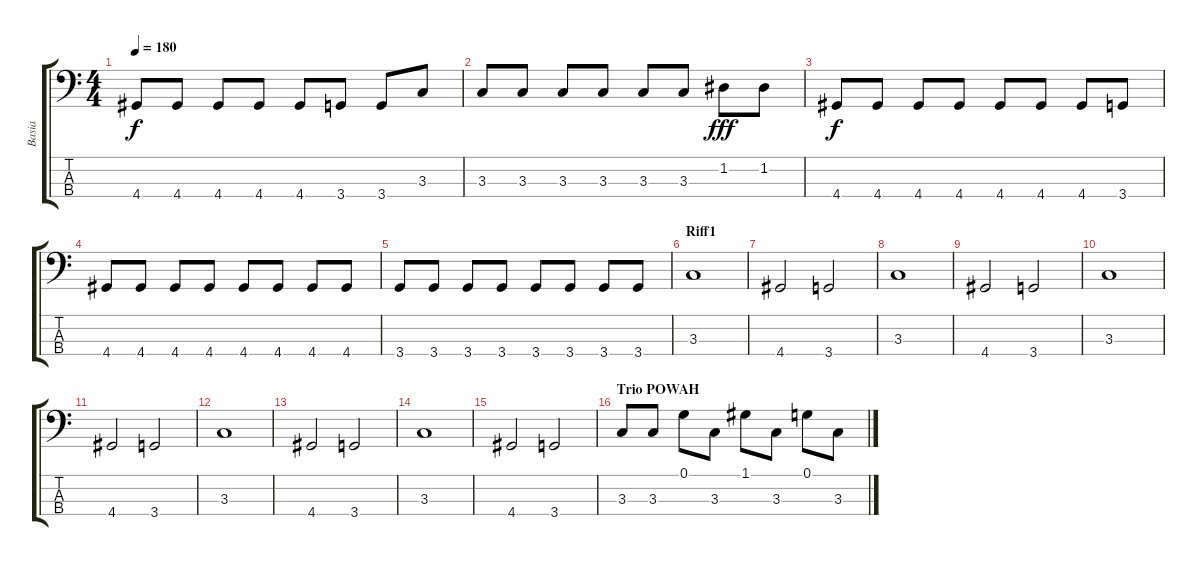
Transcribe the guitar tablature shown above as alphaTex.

\track ("Basia" "Basia") {instrument electricbassfinger}
\staff {score tabs}
\tuning (G2 D2 A1 E1) {hide}
\ts (4 4)
\tempo 180
\clef f4
\ks c
4.4.8{dy f} 4.4.8 4.4.8 4.4.8 4.4.8 3.4.8 3.4.8 3.3.8 |
3.3.8 3.3.8 3.3.8 3.3.8 3.3.8 3.3.8 1.2.8{dy fff} 1.2.8 |
4.4.8{dy f} 4.4.8 4.4.8 4.4.8 4.4.8 4.4.8 4.4.8 3.4.8 |
4.4.8 4.4.8 4.4.8 4.4.8 4.4.8 4.4.8 4.4.8 4.4.8 |
3.4.8 3.4.8 3.4.8 3.4.8 3.4.8 3.4.8 3.4.8 3.4.8 |
\section ("" "Riff1")
3.3.1 |
4.4.2 3.4.2 |
3.3.1 |
4.4.2 3.4.2 |
3.3.1 |
4.4.2 3.4.2 |
3.3.1 |
4.4.2 3.4.2 |
3.3.1 |
4.4.2 3.4.2 |
\section ("" "Trio POWAH")
3.3.8 3.3.8 0.1.8 3.3.8 1.1.8 3.3.8 0.1.8 3.3.8
